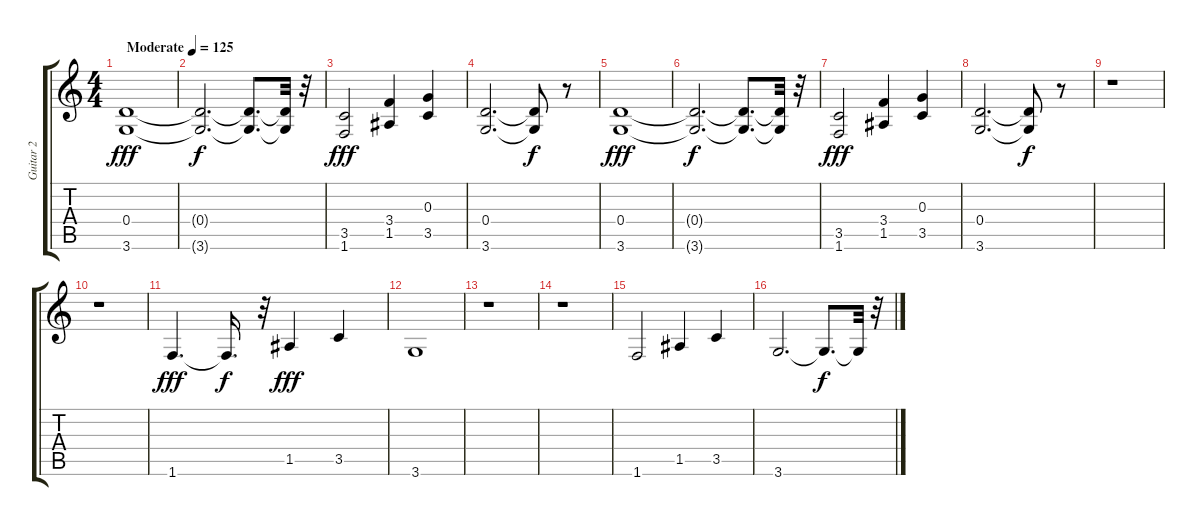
\track ("Guitar 2" "Guitar 2") {instrument distortionguitar}
\staff {score tabs}
\tuning (E4 B3 G3 D3 A2 E2) {hide}
\ts (4 4)
\tempo (125 "Moderate")
\clef g2
\ks c
(0.4 3.6).1{dy fff instrument distortionguitar} |
(0.4{t} 3.6{t}).2{d dy f} (0.4{t} 3.6{t}).8{d} (0.4{t} 3.6{t}).32 r.32 |
(3.5 1.6).2{dy fff} (3.4 1.5).4 (0.3 3.5).4 |
(0.4 3.6).2{d} (0.4{t} 3.6{t}).8{dy f} r.8 |
(0.4 3.6).1{dy fff} |
(0.4{t} 3.6{t}).2{d dy f} (0.4{t} 3.6{t}).8{d} (0.4{t} 3.6{t}).32 r.32 |
(3.5 1.6).2{dy fff} (3.4 1.5).4 (0.3 3.5).4 |
(0.4 3.6).2{d} (0.4{t} 3.6{t}).8{dy f} r.8 |
r.1 |
r.1 |
1.6.4{d dy fff} 1.6{t}.16{d dy f} r.32 1.5.4{dy fff} 3.5.4 |
3.6.1 |
r.1 |
r.1 |
1.6.2 1.5.4 3.5.4 |
3.6.2{d} 3.6{t}.8{d dy f} 3.6{t}.32 r.32
